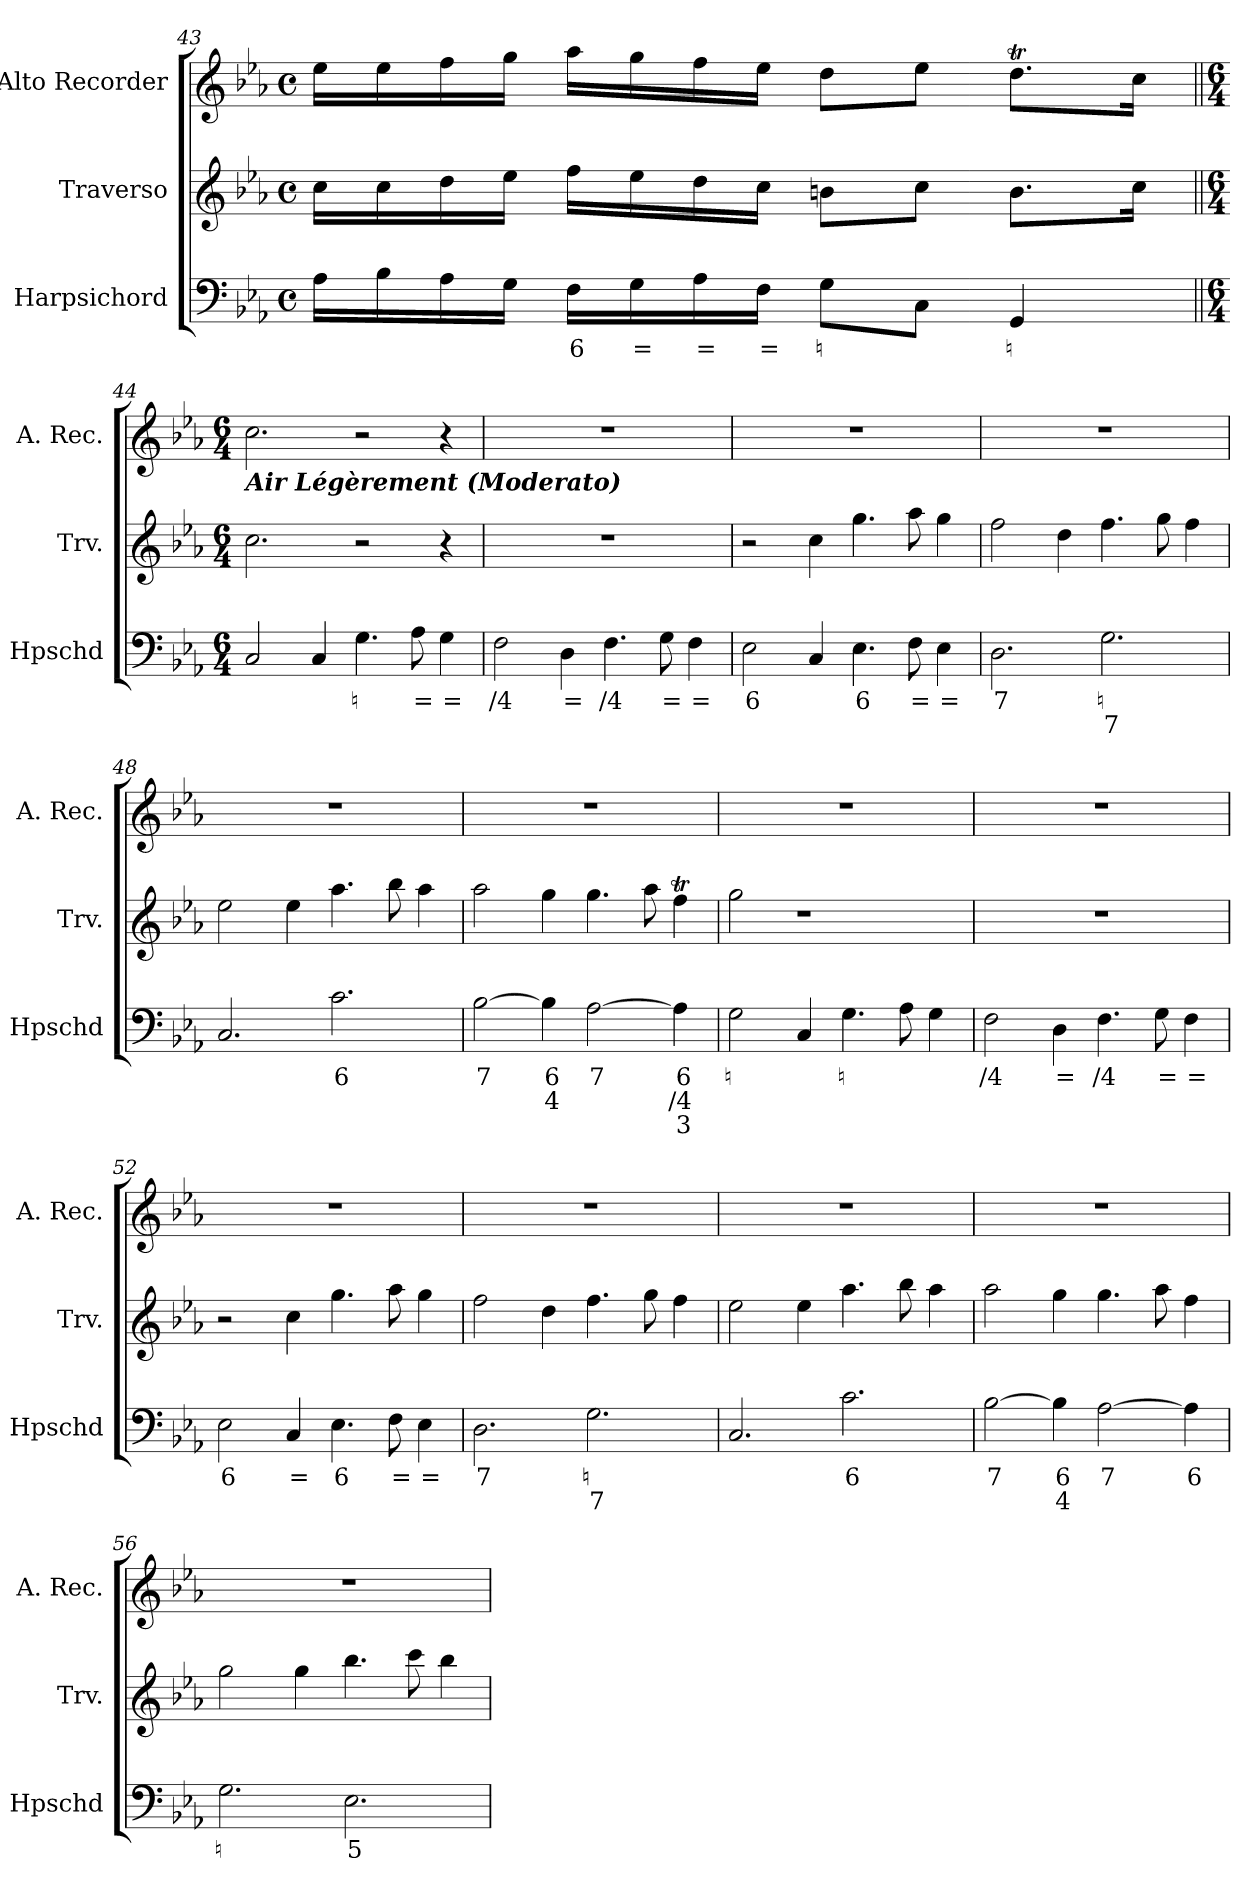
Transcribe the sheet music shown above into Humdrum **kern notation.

**kern	**text	**text	**text	**kern	**kern
*part3	*part3	*part3	*part3	*part2	*part1
*staff3	*staff3	*staff3	*staff3	*staff2	*staff1
*I"Harpsichord	*	*	*	*I"Traverso	*I"Alto Recorder
*I'Hpschd	*	*	*	*I'Trv.	*I'A. Rec.
*clefF4	*	*	*	*clefG2	*clefG2
*k[b-e-a-]	*	*	*	*k[b-e-a-]	*k[b-e-a-]
*M4/4	*	*	*	*M4/4	*M4/4
*met(c)	*	*	*	*met(c)	*met(c)
=43	=43	=43	=43	=43	=43
16A-\LL	.	.	.	16cc\LL	16ee-\LL
16B-\	.	.	.	16cc\	16ee-\
16A-\	.	.	.	16dd\	16ff\
16G\JJ	.	.	.	16ee-\JJ	16gg\JJ
16F\LL	6	.	.	16ff\LL	16aa-\LL
16G\	=	.	.	16ee-\	16gg\
16A-\	=	.	.	16dd\	16ff\
16F\JJ	=	.	.	16cc\JJ	16ee-\JJ
8G\L	♮	.	.	8bn\L	8dd\L
8C\J	.	.	.	8cc\J	8ee-\J
4GG/	♮	.	.	8.b\L	8.ddt\L
.	.	.	.	16cc\Jk	16cc\Jk
=44||	=44||	=44||	=44||	=44||	=44||
*M6/4	*	*	*	*M6/4	*M6/4
!	!	!	!	!	!LO:TX:b:Bi:t=Air Légèrement (Moderato)
2C/	.	.	.	2.cc\	2.cc\
4C/	.	.	.	.	.
4.G\	♮	.	.	2r	2r
8A-\	=	.	.	.	.
4G\	=	.	.	4r	4r
=45	=45	=45	=45	=45	=45
2F\	/4	.	.	1.r	1.r
4D\	=	.	.	.	.
4.F\	/4	.	.	.	.
8G\	=	.	.	.	.
4F\	=	.	.	.	.
=46	=46	=46	=46	=46	=46
2E-\	6	.	.	2r	1.r
4C/	.	.	.	4cc\	.
4.E-\	6	.	.	4.gg\	.
8F\	=	.	.	8aa-\	.
4E-\	=	.	.	4gg\	.
=47	=47	=47	=47	=47	=47
2.D\	7	.	.	2ff\	1.r
.	.	.	.	4dd\	.
2.G\	♮	7	.	4.ff\	.
.	.	.	.	8gg\	.
.	.	.	.	4ff\	.
=48	=48	=48	=48	=48	=48
2.C/	.	.	.	2ee-\	1.r
.	.	.	.	4ee-\	.
2.c\	6	.	.	4.aa-\	.
.	.	.	.	8bb-\	.
.	.	.	.	4aa-\	.
=49	=49	=49	=49	=49	=49
[2B-\	7	.	.	2aa-\	1.r
4B-\]	6	4	.	4gg\	.
[2A-\	7	.	.	4.gg\	.
.	.	.	.	8aa-\	.
4A-\]	6	/4	3	4ffT\	.
=50	=50	=50	=50	=50	=50
2G\	♮	.	.	2gg\	1.r
4C/	.	.	.	1r	.
4.G\	♮	.	.	.	.
8A-\	.	.	.	.	.
4G\	.	.	.	.	.
=51	=51	=51	=51	=51	=51
2F\	/4	.	.	1.r	1.r
4D\	=	.	.	.	.
4.F\	/4	.	.	.	.
8G\	=	.	.	.	.
4F\	=	.	.	.	.
=52	=52	=52	=52	=52	=52
2E-\	6	.	.	2r	1.r
4C/	=	.	.	4cc\	.
4.E-\	6	.	.	4.gg\	.
8F\	=	.	.	8aa-\	.
4E-\	=	.	.	4gg\	.
=53	=53	=53	=53	=53	=53
2.D\	7	.	.	2ff\	1.r
.	.	.	.	4dd\	.
2.G\	♮	7	.	4.ff\	.
.	.	.	.	8gg\	.
.	.	.	.	4ff\	.
=54	=54	=54	=54	=54	=54
2.C/	.	.	.	2ee-\	1.r
.	.	.	.	4ee-\	.
2.c\	6	.	.	4.aa-\	.
.	.	.	.	8bb-\	.
.	.	.	.	4aa-\	.
=55	=55	=55	=55	=55	=55
[2B-\	7	.	.	2aa-\	1.r
4B-\]	6	4	.	4gg\	.
[2A-\	7	.	.	4.gg\	.
.	.	.	.	8aa-\	.
4A-\]	6	.	.	4ff\	.
=56	=56	=56	=56	=56	=56
2.G\	♮	.	.	2gg\	1.r
.	.	.	.	4gg\	.
2.E-\	5	.	.	4.bb-\	.
.	.	.	.	8ccc\	.
.	.	.	.	4bb-\	.
=	=	=	=	=	=
*-	*-	*-	*-	*-	*-
